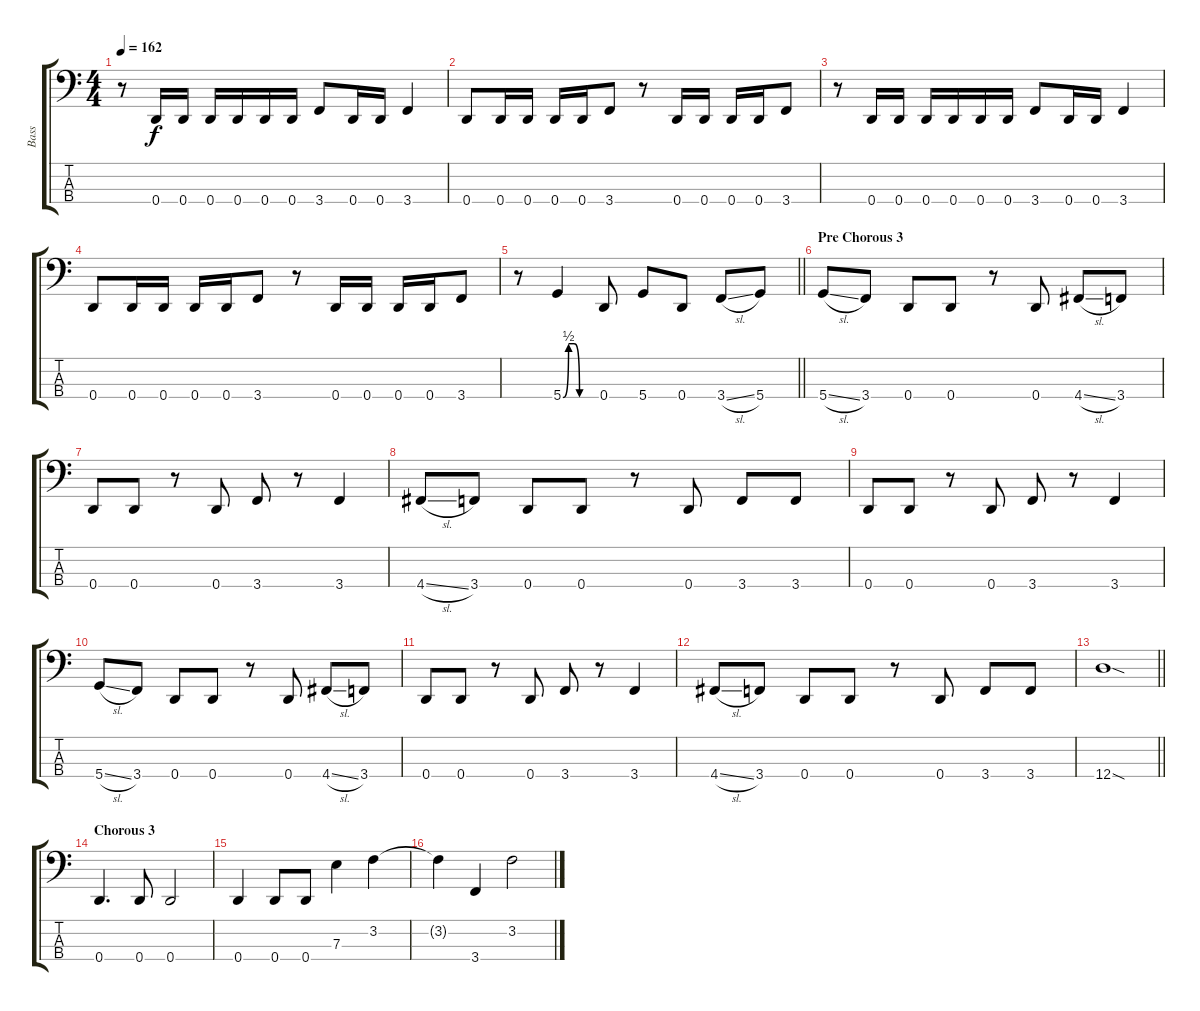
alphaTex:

\track ("Bass" "Bass") {instrument electricbassfinger}
\staff {score tabs}
\tuning (G2 D2 A1 D1) {hide}
\ts (4 4)
\tempo 162
\clef f4
\ks c
r.8{dy f} 0.4.16 0.4.16 0.4.16 0.4.16 0.4.16 0.4.16 3.4.8 0.4.16 0.4.16 3.4.4 |
0.4.8 0.4.16 0.4.16 0.4.16 0.4.16 3.4.8 r.8 0.4.16 0.4.16 0.4.16 0.4.16 3.4.8 |
r.8 0.4.16 0.4.16 0.4.16 0.4.16 0.4.16 0.4.16 3.4.8 0.4.16 0.4.16 3.4.4 |
0.4.8 0.4.16 0.4.16 0.4.16 0.4.16 3.4.8 r.8 0.4.16 0.4.16 0.4.16 0.4.16 3.4.8 |
\barLineRight lightlight
r.8 5.4{be (custom 0 0 10 2 20 2 30 0 60 0)}.4 0.4.8 5.4.8 0.4.8 3.4{sl}.8 5.4.8 |
\section ("" "Pre Chorous 3")
5.4{sl}.8 3.4.8 0.4.8 0.4.8 r.8 0.4.8 4.4{sl}.8 3.4.8 |
0.4.8 0.4.8 r.8 0.4.8 3.4.8 r.8 3.4.4 |
4.4{sl}.8 3.4.8 0.4.8 0.4.8 r.8 0.4.8 3.4.8 3.4.8 |
0.4.8 0.4.8 r.8 0.4.8 3.4.8 r.8 3.4.4 |
5.4{sl}.8 3.4.8 0.4.8 0.4.8 r.8 0.4.8 4.4{sl}.8 3.4.8 |
0.4.8 0.4.8 r.8 0.4.8 3.4.8 r.8 3.4.4 |
4.4{sl}.8 3.4.8 0.4.8 0.4.8 r.8 0.4.8 3.4.8 3.4.8 |
\barLineRight lightlight
12.4{sod}.1 |
\section ("" "Chorous 3")
0.4.4{d} 0.4.8 0.4.2 |
0.4.4 0.4.8 0.4.8 7.3.4 3.2.4 |
3.2{t}.4 3.4.4 3.2.2
